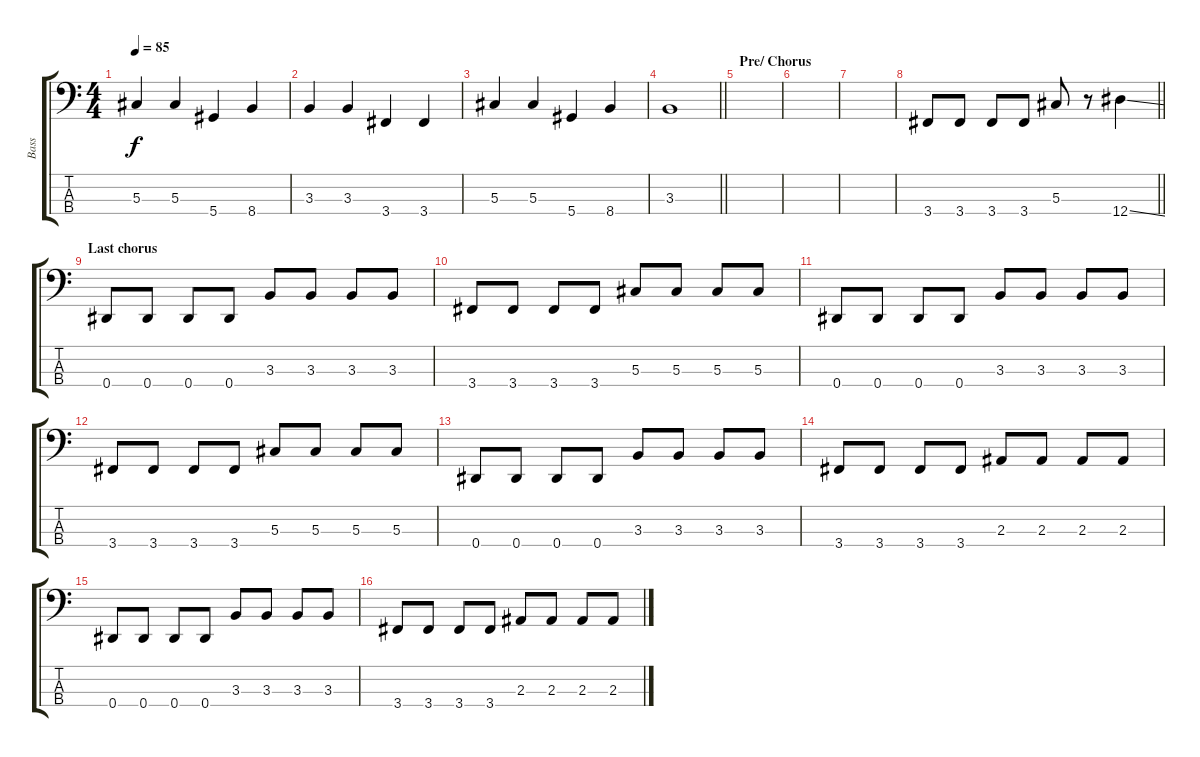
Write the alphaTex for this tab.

\track ("Bass" "Bass") {instrument electricbassfinger}
\staff {score tabs}
\tuning (Gb2 Db2 Ab1 Eb1) {hide}
\ts (4 4)
\tempo 85
\clef f4
\ks c
5.3.4{dy f} 5.3.4 5.4.4 8.4.4 |
3.3.4 3.3.4 3.4.4 3.4.4 |
5.3.4 5.3.4 5.4.4 8.4.4 |
\barLineRight lightlight
3.3.1 |
\section ("" "Pre/ Chorus")
|
|
|
\barLineRight lightlight
3.4.8 3.4.8 3.4.8 3.4.8 5.3.8 r.8 12.4{ss}.4 |
\section ("" "Last chorus")
0.4.8 0.4.8 0.4.8 0.4.8 3.3.8 3.3.8 3.3.8 3.3.8 |
3.4.8 3.4.8 3.4.8 3.4.8 5.3.8 5.3.8 5.3.8 5.3.8 |
0.4.8 0.4.8 0.4.8 0.4.8 3.3.8 3.3.8 3.3.8 3.3.8 |
3.4.8 3.4.8 3.4.8 3.4.8 5.3.8 5.3.8 5.3.8 5.3.8 |
0.4.8 0.4.8 0.4.8 0.4.8 3.3.8 3.3.8 3.3.8 3.3.8 |
3.4.8 3.4.8 3.4.8 3.4.8 2.3.8 2.3.8 2.3.8 2.3.8 |
0.4.8 0.4.8 0.4.8 0.4.8 3.3.8 3.3.8 3.3.8 3.3.8 |
3.4.8 3.4.8 3.4.8 3.4.8 2.3.8 2.3.8 2.3.8 2.3.8
